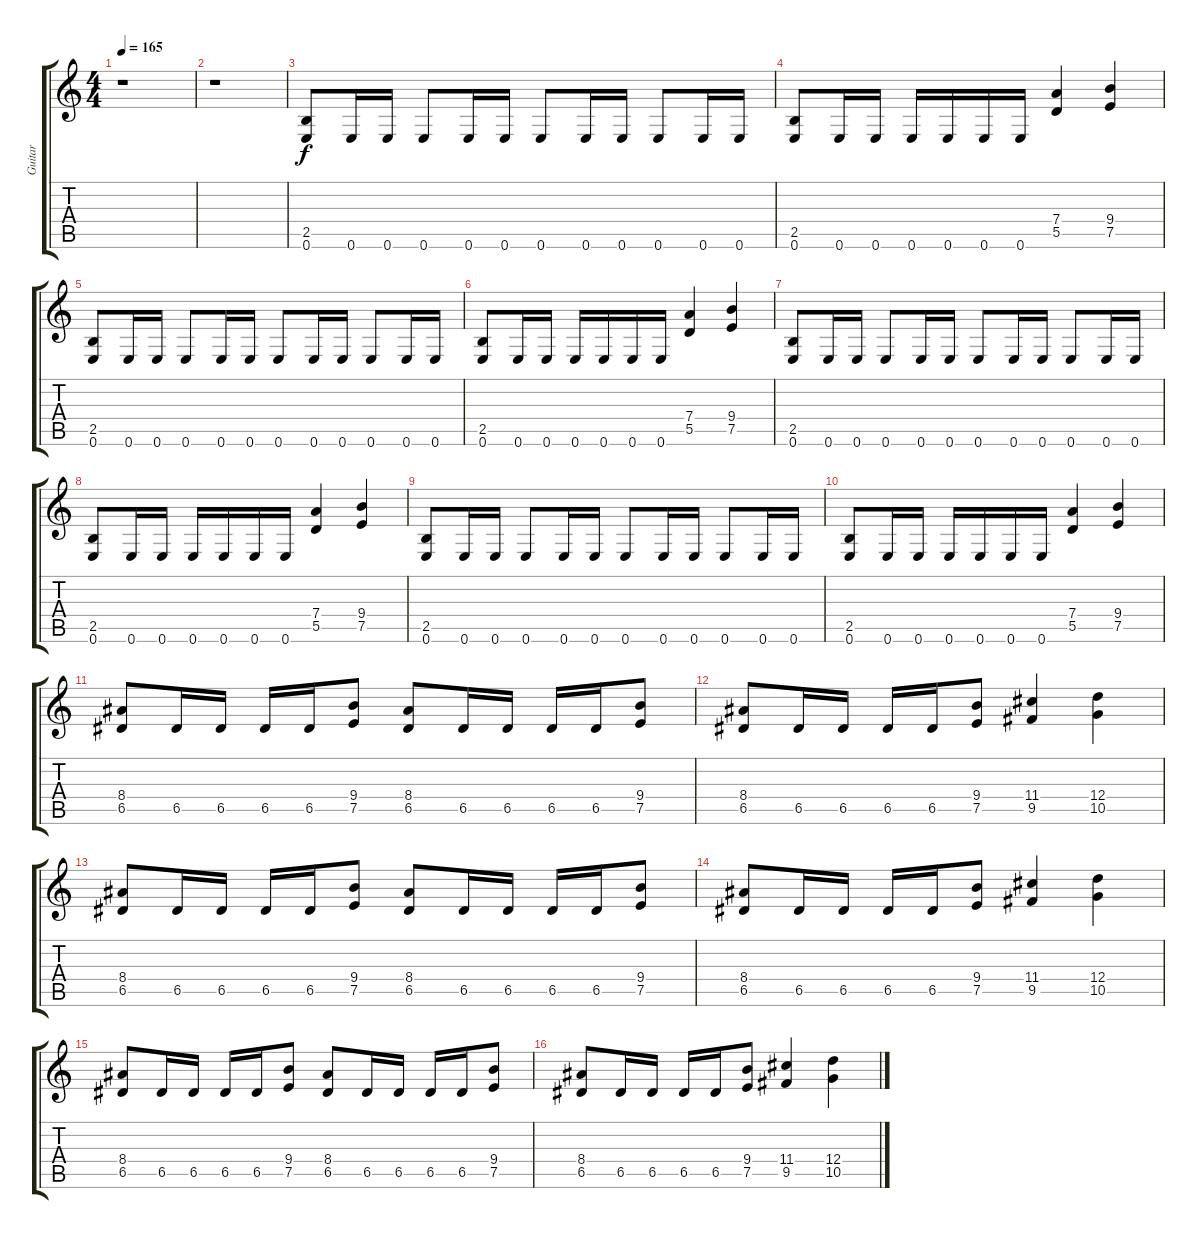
\track ("Guitar" "Guitar") {instrument distortionguitar}
\staff {score tabs}
\tuning (E4 B3 G3 D3 A2 E2) {hide}
\ts (4 4)
\tempo 165
\clef g2
\ks c
r.1{dy f instrument distortionguitar} |
r.1 |
(2.5 0.6).8 0.6.16 0.6.16 0.6.8 0.6.16 0.6.16 0.6.8 0.6.16 0.6.16 0.6.8 0.6.16 0.6.16 |
(2.5 0.6).8 0.6.16 0.6.16 0.6.16 0.6.16 0.6.16 0.6.16 (7.4 5.5).4 (9.4 7.5).4 |
(2.5 0.6).8 0.6.16 0.6.16 0.6.8 0.6.16 0.6.16 0.6.8 0.6.16 0.6.16 0.6.8 0.6.16 0.6.16 |
(2.5 0.6).8 0.6.16 0.6.16 0.6.16 0.6.16 0.6.16 0.6.16 (7.4 5.5).4 (9.4 7.5).4 |
(2.5 0.6).8 0.6.16 0.6.16 0.6.8 0.6.16 0.6.16 0.6.8 0.6.16 0.6.16 0.6.8 0.6.16 0.6.16 |
(2.5 0.6).8 0.6.16 0.6.16 0.6.16 0.6.16 0.6.16 0.6.16 (7.4 5.5).4 (9.4 7.5).4 |
(2.5 0.6).8 0.6.16 0.6.16 0.6.8 0.6.16 0.6.16 0.6.8 0.6.16 0.6.16 0.6.8 0.6.16 0.6.16 |
(2.5 0.6).8 0.6.16 0.6.16 0.6.16 0.6.16 0.6.16 0.6.16 (7.4 5.5).4 (9.4 7.5).4 |
(8.4 6.5).8 6.5.16 6.5.16 6.5.16 6.5.16 (9.4 7.5).8 (8.4 6.5).8 6.5.16 6.5.16 6.5.16 6.5.16 (9.4 7.5).8 |
(8.4 6.5).8 6.5.16 6.5.16 6.5.16 6.5.16 (9.4 7.5).8 (11.4 9.5).4 (12.4 10.5).4 |
(8.4 6.5).8 6.5.16 6.5.16 6.5.16 6.5.16 (9.4 7.5).8 (8.4 6.5).8 6.5.16 6.5.16 6.5.16 6.5.16 (9.4 7.5).8 |
(8.4 6.5).8 6.5.16 6.5.16 6.5.16 6.5.16 (9.4 7.5).8 (11.4 9.5).4 (12.4 10.5).4 |
(8.4 6.5).8 6.5.16 6.5.16 6.5.16 6.5.16 (9.4 7.5).8 (8.4 6.5).8 6.5.16 6.5.16 6.5.16 6.5.16 (9.4 7.5).8 |
(8.4 6.5).8 6.5.16 6.5.16 6.5.16 6.5.16 (9.4 7.5).8 (11.4 9.5).4 (12.4 10.5).4
